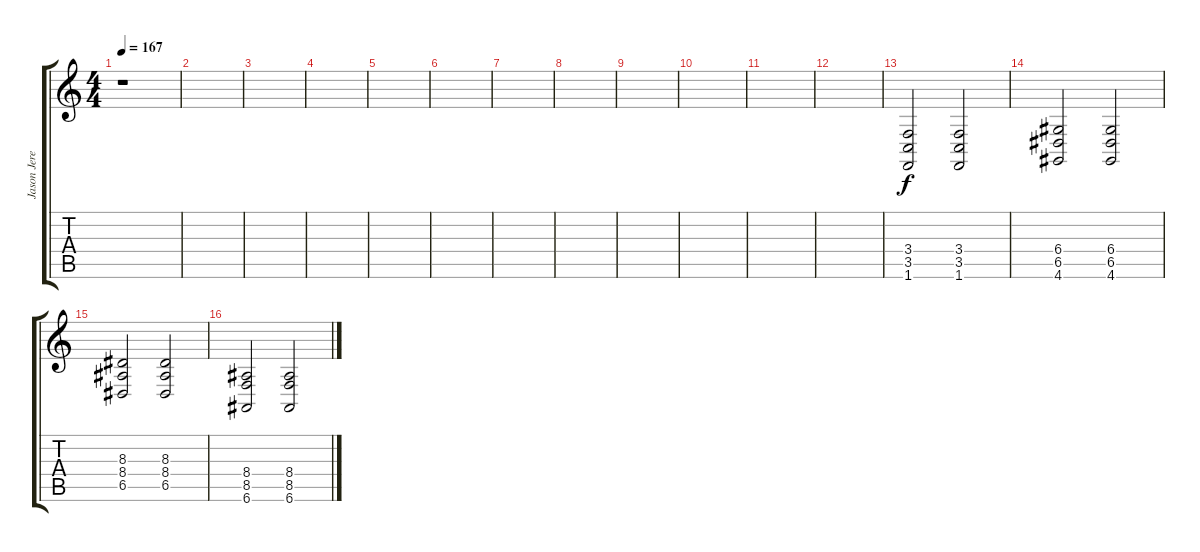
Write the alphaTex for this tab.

\track ("Jason Jeremy (piano)" "Jason Jere") {instrument electricgrandpiano}
\staff {score tabs}
\tuning (E4 B3 G3 D3 A2 E2) {hide}
\ts (4 4)
\tempo 167
\clef g2
\ks c
r.1{dy f instrument electricgrandpiano} |
|
|
|
|
|
|
|
|
|
|
|
(3.4 3.5 1.6).2 (3.4 3.5 1.6).2 |
(6.4 6.5 4.6).2 (6.4 6.5 4.6).2 |
(8.3 8.4 6.5).2 (8.3 8.4 6.5).2 |
(8.4 8.5 6.6).2 (8.4 8.5 6.6).2
